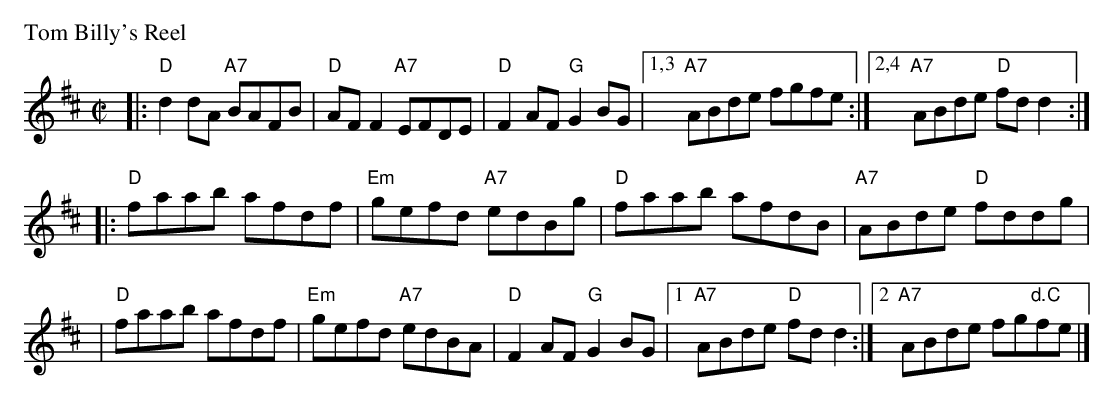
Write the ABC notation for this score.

X:1
P: Tom Billy's Reel
M: C|
L: 1/8
K: D
|: "D"d2dA "A7"BAFB |  "D"AFF2 "A7"EFDE | "D"F2AF "G"G2BG |1,3 "A7"ABde    fgfe  \
                                                         :|2,4 "A7"ABde "D"fdd2 :|
|: "D"faab     afdf | "Em"gefd "A7"edBg | "D"faab    afdB |  "A7"ABde "D"fddg  |
|  "D"faab     afdf | "Em"gefd "A7"edBA | "D"F2AF "G"G2BG |1 "A7"ABde "D"fdd2 :|2 "A7"ABde fg"d.C"fe |]
